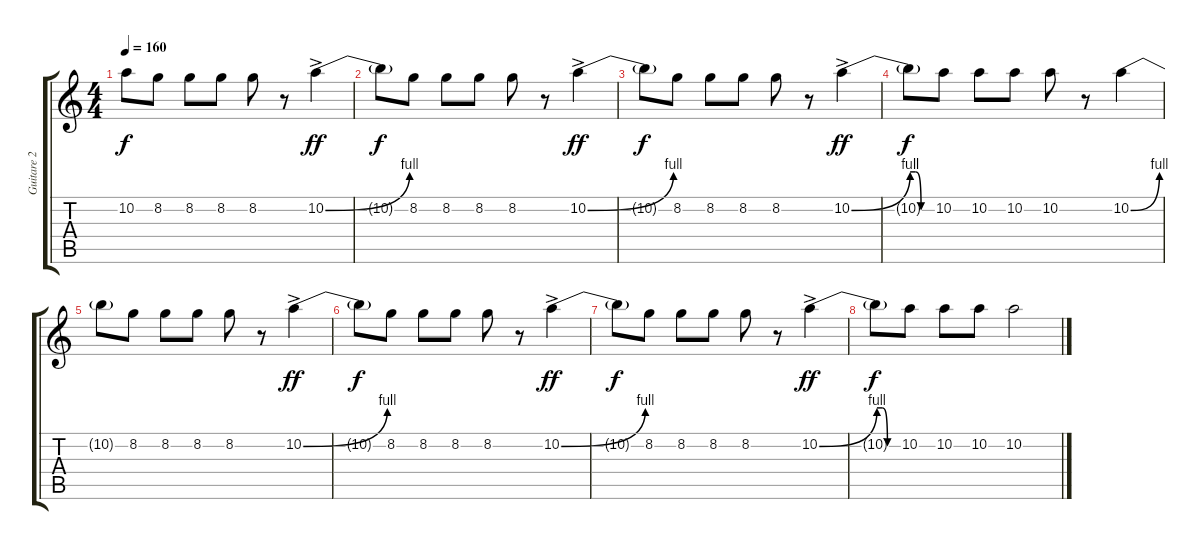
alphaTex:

\track ("Guitare 2" "Guitare 2") {instrument distortionguitar}
\staff {score tabs}
\tuning (E4 B3 G3 D3 A2 E2) {hide}
\ts (4 4)
\tempo 160
\clef g2
\ks c
10.2{t}.8{dy f volume 10} 8.2.8 8.2.8 8.2.8 8.2.8 r.8 10.2{be (bend 0 0 60 4) ac}.4{dy ff} |
10.2{t}.8{dy f} 8.2.8 8.2.8 8.2.8 8.2.8 r.8 10.2{be (bend 0 0 60 4) ac}.4{dy ff} |
10.2{t}.8{dy f} 8.2.8 8.2.8 8.2.8 8.2.8 r.8 10.2{be (bend 0 0 60 4) ac}.4{dy ff} |
10.2{be (custom 0 4 15 4 30 0 60 0) t}.8{dy f} 10.2.8 10.2.8 10.2.8 10.2.8 r.8 10.2{be (bend 0 0 60 4)}.4 |
10.2{t}.8{volume 10} 8.2.8 8.2.8 8.2.8 8.2.8 r.8 10.2{be (bend 0 0 60 4) ac}.4{dy ff} |
10.2{t}.8{dy f} 8.2.8 8.2.8 8.2.8 8.2.8 r.8 10.2{be (bend 0 0 60 4) ac}.4{dy ff} |
10.2{t}.8{dy f} 8.2.8 8.2.8 8.2.8 8.2.8 r.8 10.2{be (bend 0 0 60 4) ac}.4{dy ff} |
10.2{be (custom 0 4 15 4 30 0 60 0) t}.8{dy f} 10.2.8 10.2.8 10.2.8 10.2.2
